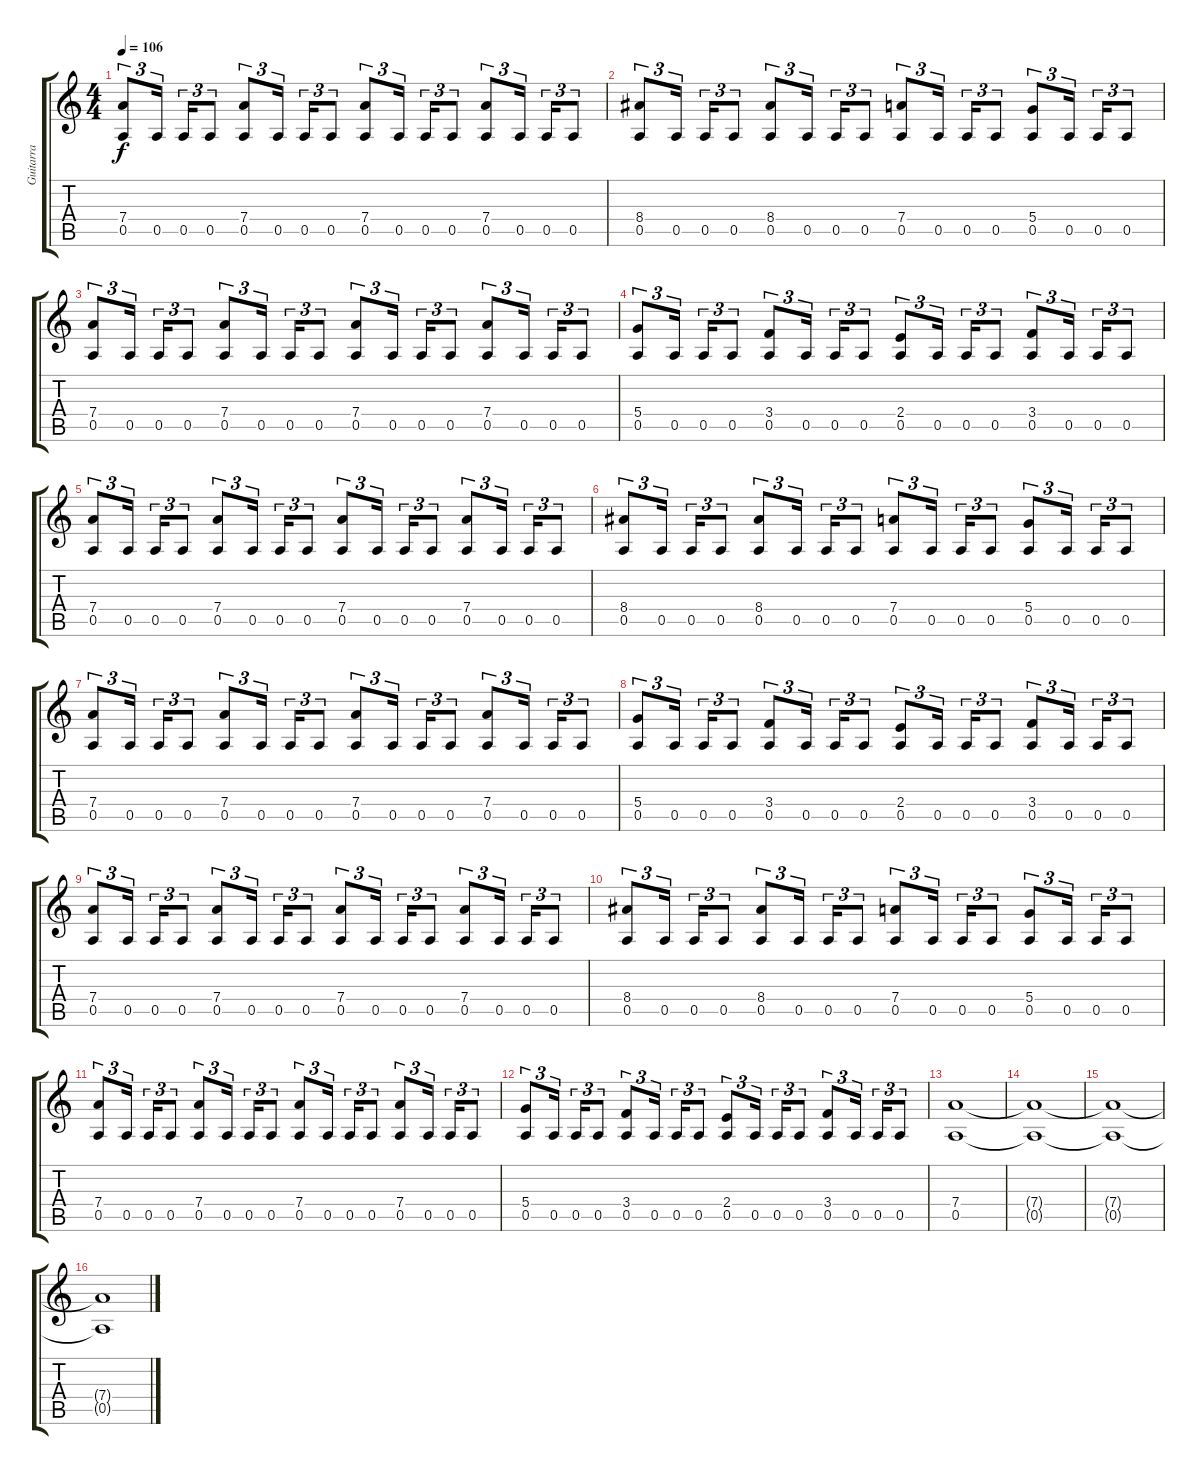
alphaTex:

\track ("Guitarra" "Guitarra") {instrument distortionguitar}
\staff {score tabs}
\tuning (E4 B3 G3 D3 A2 E2) {hide}
\ts (4 4)
\tempo 106
\clef g2
\ks c
(7.4 0.5).8{tu (3 2) dy f} 0.5.16{tu (3 2)} 0.5.16{tu (3 2)} 0.5.8{tu (3 2)} (7.4 0.5).8{tu (3 2)} 0.5.16{tu (3 2)} 0.5.16{tu (3 2)} 0.5.8{tu (3 2)} (7.4 0.5).8{tu (3 2)} 0.5.16{tu (3 2)} 0.5.16{tu (3 2)} 0.5.8{tu (3 2)} (7.4 0.5).8{tu (3 2)} 0.5.16{tu (3 2)} 0.5.16{tu (3 2)} 0.5.8{tu (3 2)} |
(8.4 0.5).8{tu (3 2)} 0.5.16{tu (3 2)} 0.5.16{tu (3 2)} 0.5.8{tu (3 2)} (8.4 0.5).8{tu (3 2)} 0.5.16{tu (3 2)} 0.5.16{tu (3 2)} 0.5.8{tu (3 2)} (7.4 0.5).8{tu (3 2)} 0.5.16{tu (3 2)} 0.5.16{tu (3 2)} 0.5.8{tu (3 2)} (5.4 0.5).8{tu (3 2)} 0.5.16{tu (3 2)} 0.5.16{tu (3 2)} 0.5.8{tu (3 2)} |
(7.4 0.5).8{tu (3 2)} 0.5.16{tu (3 2)} 0.5.16{tu (3 2)} 0.5.8{tu (3 2)} (7.4 0.5).8{tu (3 2)} 0.5.16{tu (3 2)} 0.5.16{tu (3 2)} 0.5.8{tu (3 2)} (7.4 0.5).8{tu (3 2)} 0.5.16{tu (3 2)} 0.5.16{tu (3 2)} 0.5.8{tu (3 2)} (7.4 0.5).8{tu (3 2)} 0.5.16{tu (3 2)} 0.5.16{tu (3 2)} 0.5.8{tu (3 2)} |
(5.4 0.5).8{tu (3 2)} 0.5.16{tu (3 2)} 0.5.16{tu (3 2)} 0.5.8{tu (3 2)} (3.4 0.5).8{tu (3 2)} 0.5.16{tu (3 2)} 0.5.16{tu (3 2)} 0.5.8{tu (3 2)} (2.4 0.5).8{tu (3 2)} 0.5.16{tu (3 2)} 0.5.16{tu (3 2)} 0.5.8{tu (3 2)} (3.4 0.5).8{tu (3 2)} 0.5.16{tu (3 2)} 0.5.16{tu (3 2)} 0.5.8{tu (3 2)} |
(7.4 0.5).8{tu (3 2)} 0.5.16{tu (3 2)} 0.5.16{tu (3 2)} 0.5.8{tu (3 2)} (7.4 0.5).8{tu (3 2)} 0.5.16{tu (3 2)} 0.5.16{tu (3 2)} 0.5.8{tu (3 2)} (7.4 0.5).8{tu (3 2)} 0.5.16{tu (3 2)} 0.5.16{tu (3 2)} 0.5.8{tu (3 2)} (7.4 0.5).8{tu (3 2)} 0.5.16{tu (3 2)} 0.5.16{tu (3 2)} 0.5.8{tu (3 2)} |
(8.4 0.5).8{tu (3 2)} 0.5.16{tu (3 2)} 0.5.16{tu (3 2)} 0.5.8{tu (3 2)} (8.4 0.5).8{tu (3 2)} 0.5.16{tu (3 2)} 0.5.16{tu (3 2)} 0.5.8{tu (3 2)} (7.4 0.5).8{tu (3 2)} 0.5.16{tu (3 2)} 0.5.16{tu (3 2)} 0.5.8{tu (3 2)} (5.4 0.5).8{tu (3 2)} 0.5.16{tu (3 2)} 0.5.16{tu (3 2)} 0.5.8{tu (3 2)} |
(7.4 0.5).8{tu (3 2)} 0.5.16{tu (3 2)} 0.5.16{tu (3 2)} 0.5.8{tu (3 2)} (7.4 0.5).8{tu (3 2)} 0.5.16{tu (3 2)} 0.5.16{tu (3 2)} 0.5.8{tu (3 2)} (7.4 0.5).8{tu (3 2)} 0.5.16{tu (3 2)} 0.5.16{tu (3 2)} 0.5.8{tu (3 2)} (7.4 0.5).8{tu (3 2)} 0.5.16{tu (3 2)} 0.5.16{tu (3 2)} 0.5.8{tu (3 2)} |
(5.4 0.5).8{tu (3 2)} 0.5.16{tu (3 2)} 0.5.16{tu (3 2)} 0.5.8{tu (3 2)} (3.4 0.5).8{tu (3 2)} 0.5.16{tu (3 2)} 0.5.16{tu (3 2)} 0.5.8{tu (3 2)} (2.4 0.5).8{tu (3 2)} 0.5.16{tu (3 2)} 0.5.16{tu (3 2)} 0.5.8{tu (3 2)} (3.4 0.5).8{tu (3 2)} 0.5.16{tu (3 2)} 0.5.16{tu (3 2)} 0.5.8{tu (3 2)} |
(7.4 0.5).8{tu (3 2)} 0.5.16{tu (3 2)} 0.5.16{tu (3 2)} 0.5.8{tu (3 2)} (7.4 0.5).8{tu (3 2)} 0.5.16{tu (3 2)} 0.5.16{tu (3 2)} 0.5.8{tu (3 2)} (7.4 0.5).8{tu (3 2)} 0.5.16{tu (3 2)} 0.5.16{tu (3 2)} 0.5.8{tu (3 2)} (7.4 0.5).8{tu (3 2)} 0.5.16{tu (3 2)} 0.5.16{tu (3 2)} 0.5.8{tu (3 2)} |
(8.4 0.5).8{tu (3 2)} 0.5.16{tu (3 2)} 0.5.16{tu (3 2)} 0.5.8{tu (3 2)} (8.4 0.5).8{tu (3 2)} 0.5.16{tu (3 2)} 0.5.16{tu (3 2)} 0.5.8{tu (3 2)} (7.4 0.5).8{tu (3 2)} 0.5.16{tu (3 2)} 0.5.16{tu (3 2)} 0.5.8{tu (3 2)} (5.4 0.5).8{tu (3 2)} 0.5.16{tu (3 2)} 0.5.16{tu (3 2)} 0.5.8{tu (3 2)} |
(7.4 0.5).8{tu (3 2)} 0.5.16{tu (3 2)} 0.5.16{tu (3 2)} 0.5.8{tu (3 2)} (7.4 0.5).8{tu (3 2)} 0.5.16{tu (3 2)} 0.5.16{tu (3 2)} 0.5.8{tu (3 2)} (7.4 0.5).8{tu (3 2)} 0.5.16{tu (3 2)} 0.5.16{tu (3 2)} 0.5.8{tu (3 2)} (7.4 0.5).8{tu (3 2)} 0.5.16{tu (3 2)} 0.5.16{tu (3 2)} 0.5.8{tu (3 2)} |
(5.4 0.5).8{tu (3 2)} 0.5.16{tu (3 2)} 0.5.16{tu (3 2)} 0.5.8{tu (3 2)} (3.4 0.5).8{tu (3 2)} 0.5.16{tu (3 2)} 0.5.16{tu (3 2)} 0.5.8{tu (3 2)} (2.4 0.5).8{tu (3 2)} 0.5.16{tu (3 2)} 0.5.16{tu (3 2)} 0.5.8{tu (3 2)} (3.4 0.5).8{tu (3 2)} 0.5.16{tu (3 2)} 0.5.16{tu (3 2)} 0.5.8{tu (3 2)} |
(7.4 0.5).1{volume 0} |
(7.4{t} 0.5{t}).1 |
(7.4{t} 0.5{t}).1 |
(7.4{t} 0.5{t}).1
